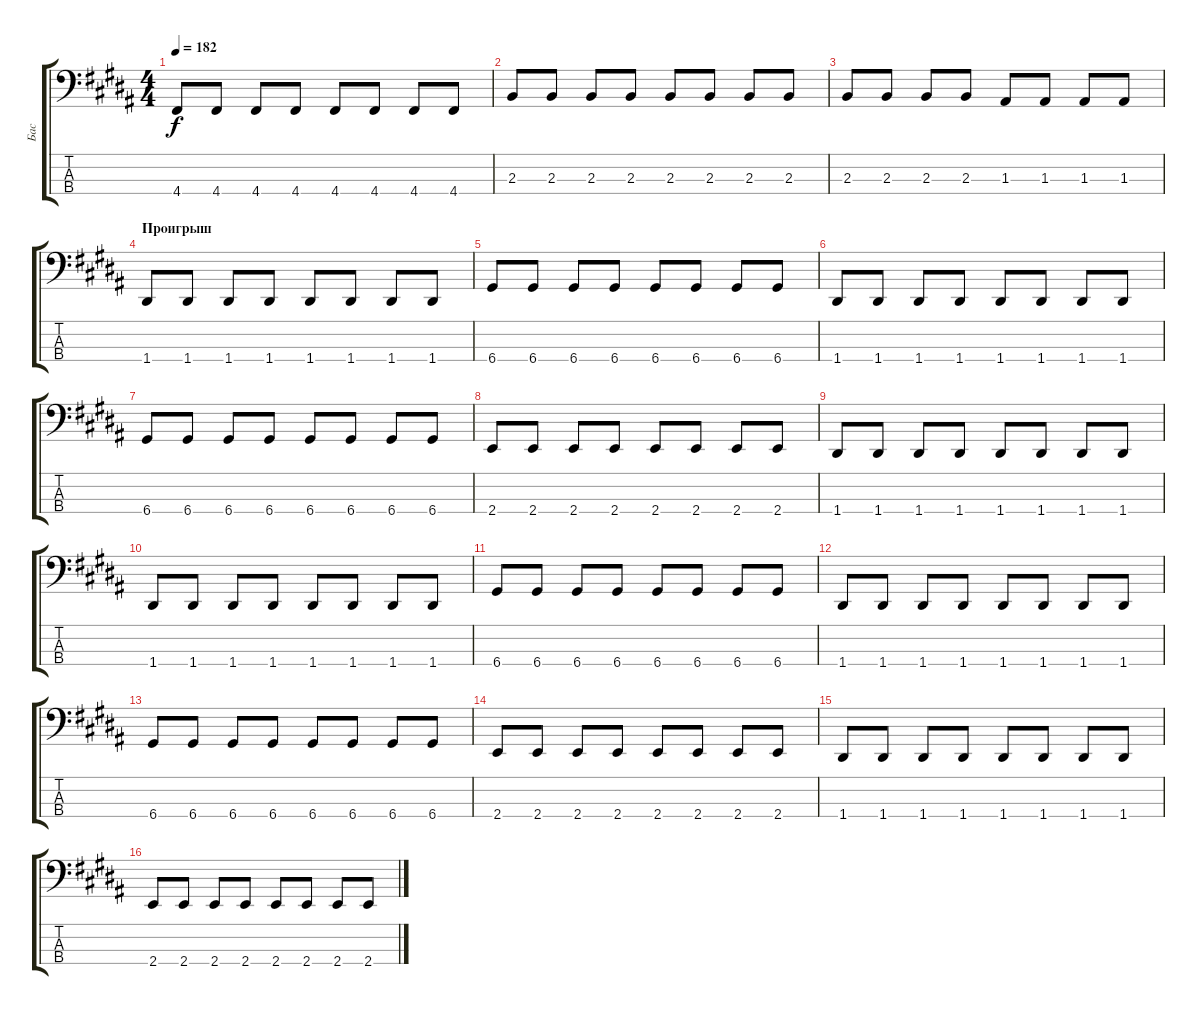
\track ("Бас" "Бас") {instrument electricbassfinger}
\staff {score tabs}
\tuning (G2 D2 A1 D1) {hide}
\ts (4 4)
\tempo 182
\clef f4
\ks b
4.4.8{dy f} 4.4.8 4.4.8 4.4.8 4.4.8 4.4.8 4.4.8 4.4.8 |
2.3.8 2.3.8 2.3.8 2.3.8 2.3.8 2.3.8 2.3.8 2.3.8 |
2.3.8 2.3.8 2.3.8 2.3.8 1.3.8 1.3.8 1.3.8 1.3.8 |
\section ("" "Проигрыш")
1.4.8 1.4.8 1.4.8 1.4.8 1.4.8 1.4.8 1.4.8 1.4.8 |
6.4.8 6.4.8 6.4.8 6.4.8 6.4.8 6.4.8 6.4.8 6.4.8 |
1.4.8 1.4.8 1.4.8 1.4.8 1.4.8 1.4.8 1.4.8 1.4.8 |
6.4.8 6.4.8 6.4.8 6.4.8 6.4.8 6.4.8 6.4.8 6.4.8 |
2.4.8 2.4.8 2.4.8 2.4.8 2.4.8 2.4.8 2.4.8 2.4.8 |
1.4.8 1.4.8 1.4.8 1.4.8 1.4.8 1.4.8 1.4.8 1.4.8 |
1.4.8 1.4.8 1.4.8 1.4.8 1.4.8 1.4.8 1.4.8 1.4.8 |
6.4.8 6.4.8 6.4.8 6.4.8 6.4.8 6.4.8 6.4.8 6.4.8 |
1.4.8 1.4.8 1.4.8 1.4.8 1.4.8 1.4.8 1.4.8 1.4.8 |
6.4.8 6.4.8 6.4.8 6.4.8 6.4.8 6.4.8 6.4.8 6.4.8 |
2.4.8 2.4.8 2.4.8 2.4.8 2.4.8 2.4.8 2.4.8 2.4.8 |
1.4.8 1.4.8 1.4.8 1.4.8 1.4.8 1.4.8 1.4.8 1.4.8 |
2.4.8 2.4.8 2.4.8 2.4.8 2.4.8 2.4.8 2.4.8 2.4.8
